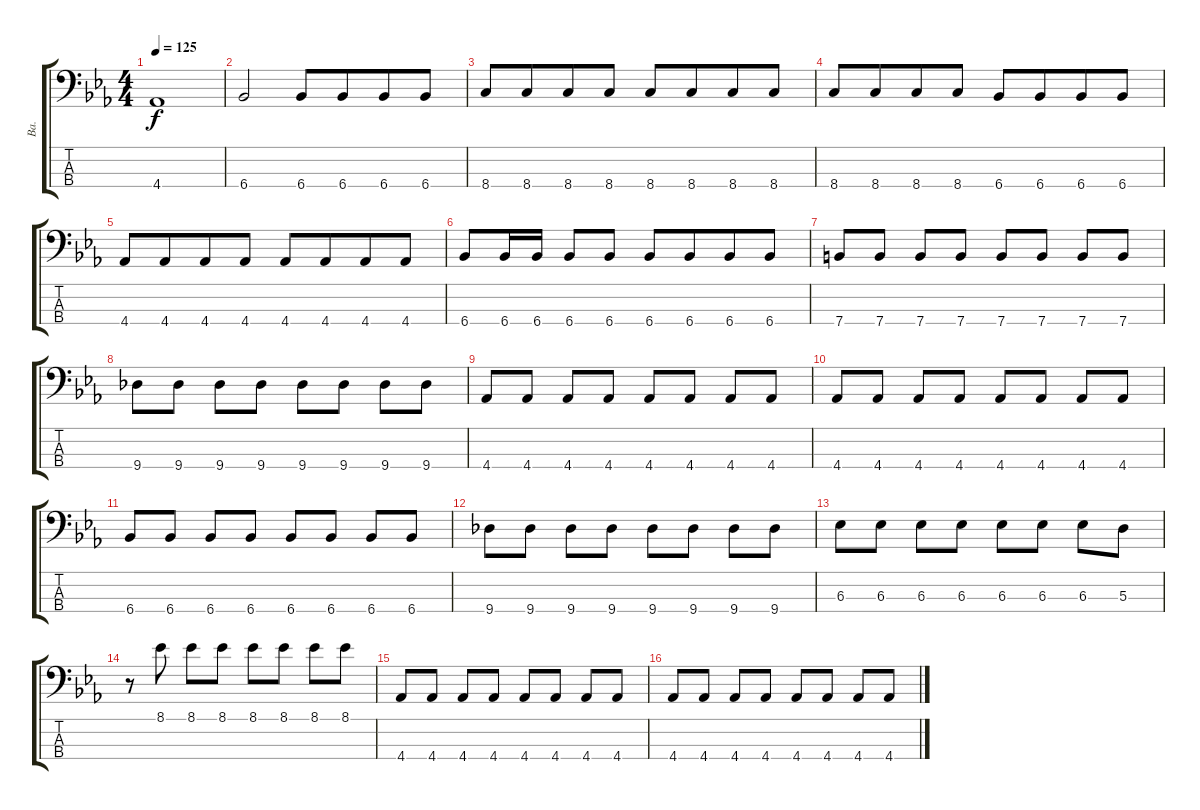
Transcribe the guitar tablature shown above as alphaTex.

\track ("Ba." "Ba.") {instrument electricbassfinger}
\staff {score tabs}
\tuning (G2 D2 A1 E1) {hide}
\ts (4 4)
\tempo 125
\clef f4
\ks eb
4.4.1{dy f} |
6.4.2 6.4.8 6.4.8{beam merge} 6.4.8 6.4.8 |
8.4.8 8.4.8{beam merge} 8.4.8 8.4.8 8.4.8 8.4.8{beam merge} 8.4.8 8.4.8 |
8.4.8 8.4.8{beam merge} 8.4.8 8.4.8 6.4.8 6.4.8{beam merge} 6.4.8 6.4.8 |
4.4.8 4.4.8{beam merge} 4.4.8 4.4.8 4.4.8 4.4.8{beam merge} 4.4.8 4.4.8 |
6.4.8 6.4.16 6.4.16 6.4.8 6.4.8 6.4.8 6.4.8{beam merge} 6.4.8 6.4.8 |
7.4.8 7.4.8 7.4.8 7.4.8 7.4.8 7.4.8 7.4.8 7.4.8 |
9.4.8 9.4.8 9.4.8 9.4.8 9.4.8 9.4.8 9.4.8 9.4.8 |
4.4.8 4.4.8 4.4.8 4.4.8 4.4.8 4.4.8 4.4.8 4.4.8 |
4.4.8 4.4.8 4.4.8 4.4.8 4.4.8 4.4.8 4.4.8 4.4.8 |
6.4.8 6.4.8 6.4.8 6.4.8 6.4.8 6.4.8 6.4.8 6.4.8 |
9.4.8 9.4.8 9.4.8 9.4.8 9.4.8 9.4.8 9.4.8 9.4.8 |
6.3.8 6.3.8 6.3.8 6.3.8 6.3.8 6.3.8 6.3.8 5.3.8 |
r.8 8.1.8 8.1.8 8.1.8 8.1.8 8.1.8 8.1.8 8.1.8 |
4.4.8 4.4.8 4.4.8 4.4.8 4.4.8 4.4.8 4.4.8 4.4.8 |
4.4.8 4.4.8 4.4.8 4.4.8 4.4.8 4.4.8 4.4.8 4.4.8
